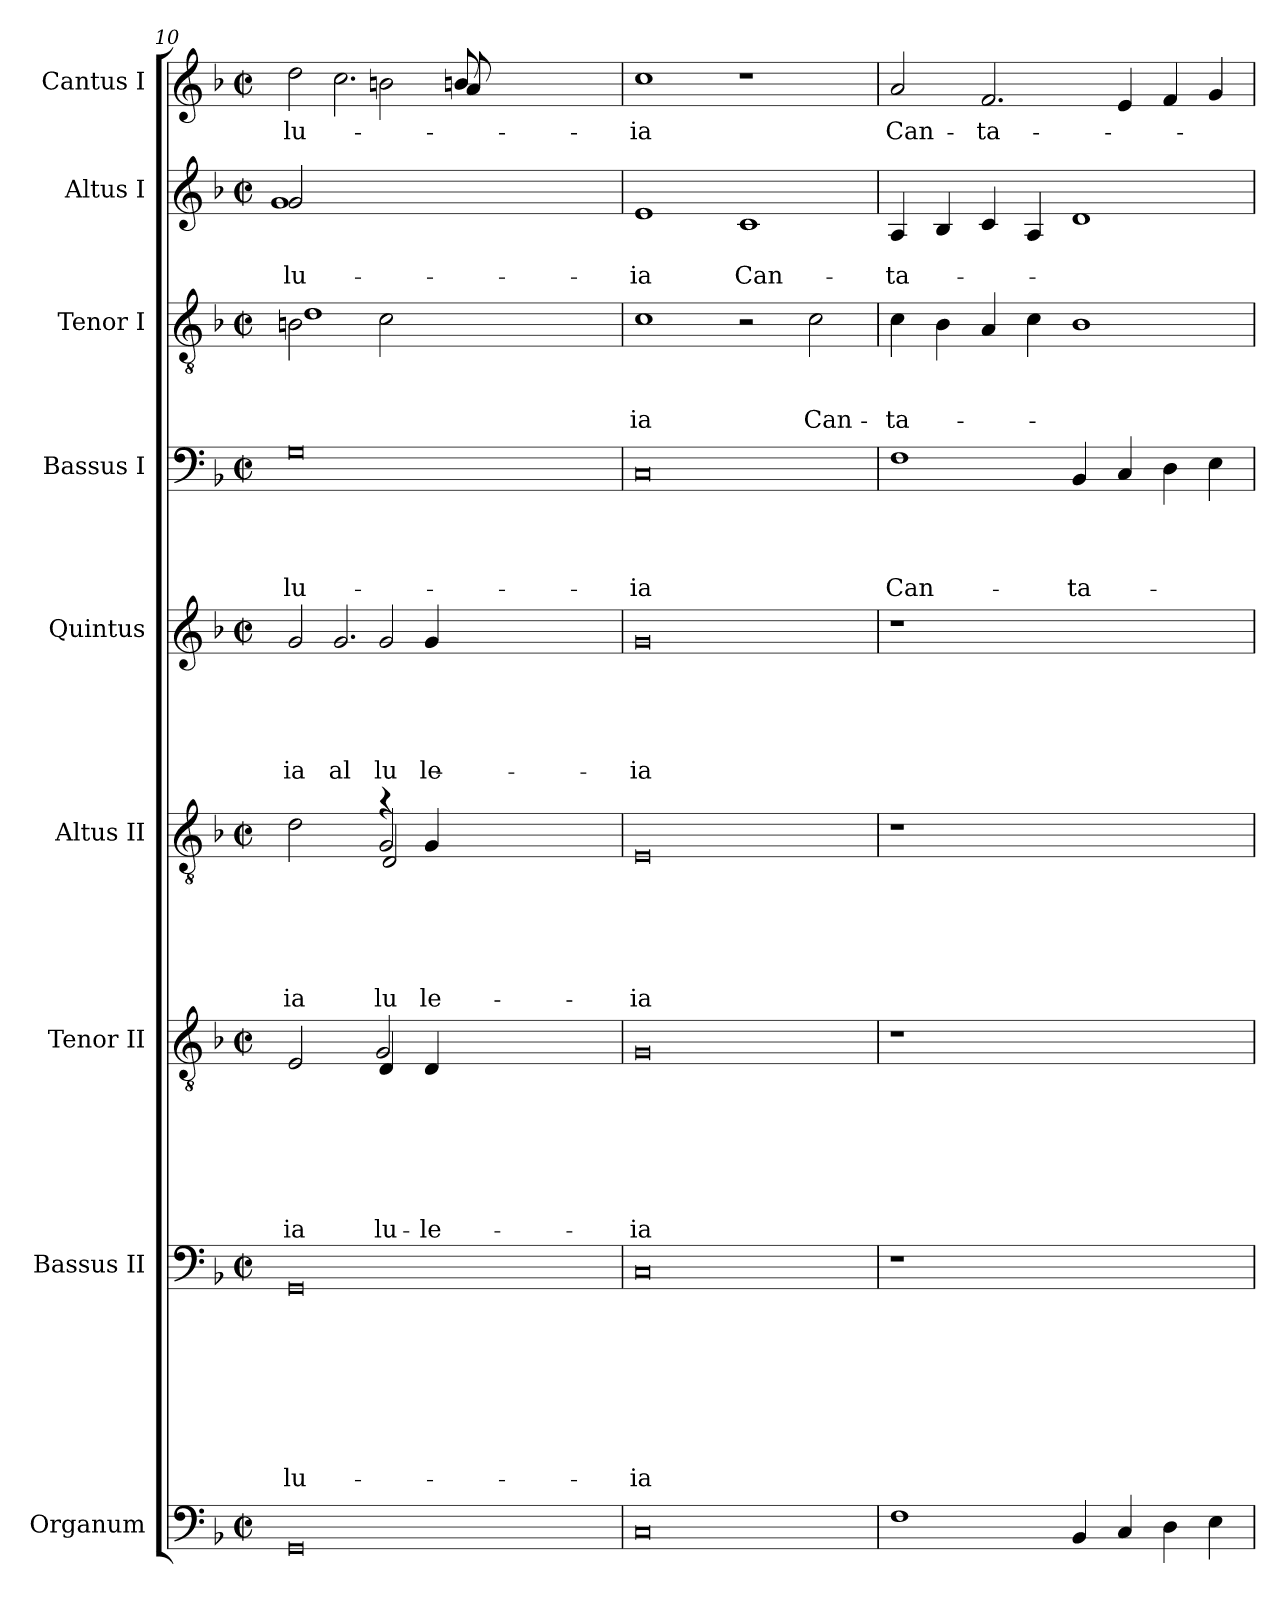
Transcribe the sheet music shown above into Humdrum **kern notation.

**kern	**kern	**text	**text	**text	**text	**text	**text	**text	**text	**kern	**text	**text	**text	**text	**text	**text	**text	**kern	**text	**text	**text	**text	**text	**text	**kern	**text	**text	**text	**text	**text	**kern	**text	**text	**text	**text	**kern	**text	**text	**text	**kern	**text	**text	**kern	**text
*part9	*part8	*part8	*part8	*part8	*part8	*part8	*part8	*part8	*part8	*part7	*part7	*part7	*part7	*part7	*part7	*part7	*part7	*part6	*part6	*part6	*part6	*part6	*part6	*part6	*part5	*part5	*part5	*part5	*part5	*part5	*part4	*part4	*part4	*part4	*part4	*part3	*part3	*part3	*part3	*part2	*part2	*part2	*part1	*part1
*staff9	*staff8	*staff8	*staff8	*staff8	*staff8	*staff8	*staff8	*staff8	*staff8	*staff7	*staff7	*staff7	*staff7	*staff7	*staff7	*staff7	*staff7	*staff6	*staff6	*staff6	*staff6	*staff6	*staff6	*staff6	*staff5	*staff5	*staff5	*staff5	*staff5	*staff5	*staff4	*staff4	*staff4	*staff4	*staff4	*staff3	*staff3	*staff3	*staff3	*staff2	*staff2	*staff2	*staff1	*staff1
*I"Organum	*I"Bassus II	*	*	*	*	*	*	*	*	*I"Tenor II	*	*	*	*	*	*	*	*I"Altus II	*	*	*	*	*	*	*I"Quintus	*	*	*	*	*	*I"Bassus I	*	*	*	*	*I"Tenor I	*	*	*	*I"Altus I	*	*	*I"Cantus I	*
*I'Or	*I'B II	*	*	*	*	*	*	*	*	*I'TII	*	*	*	*	*	*	*	*I'A II	*	*	*	*	*	*	*I'Q	*	*	*	*	*	*I'B I	*	*	*	*	*I'TI	*	*	*	*I'A I	*	*	*I'C I	*
*clefF4	*clefF4	*	*	*	*	*	*	*	*	*clefGv2	*	*	*	*	*	*	*	*clefGv2	*	*	*	*	*	*	*clefG2	*	*	*	*	*	*clefF4	*	*	*	*	*clefGv2	*	*	*	*clefG2	*	*	*clefG2	*
*k[b-]	*k[b-]	*	*	*	*	*	*	*	*	*k[b-]	*	*	*	*	*	*	*	*k[b-]	*	*	*	*	*	*	*k[b-]	*	*	*	*	*	*k[b-]	*	*	*	*	*k[b-]	*	*	*	*k[b-]	*	*	*k[b-]	*
*F:	*F:	*	*	*	*	*	*	*	*	*F:	*	*	*	*	*	*	*	*F:	*	*	*	*	*	*	*F:	*	*	*	*	*	*F:	*	*	*	*	*F:	*	*	*	*F:	*	*	*F:	*
*M2/2	*M2/2	*	*	*	*	*	*	*	*	*M2/2	*	*	*	*	*	*	*	*M2/2	*	*	*	*	*	*	*M2/2	*	*	*	*	*	*M2/2	*	*	*	*	*M2/2	*	*	*	*M2/2	*	*	*M2/2	*
*met(c|)	*met(c|)	*	*	*	*	*	*	*	*	*met(c|)	*	*	*	*	*	*	*	*met(c|)	*	*	*	*	*	*	*met(c|)	*	*	*	*	*	*met(c|)	*	*	*	*	*met(c|)	*	*	*	*met(c|)	*	*	*met(c|)	*
=10	=10	=10	=10	=10	=10	=10	=10	=10	=10	=10	=10	=10	=10	=10	=10	=10	=10	=10	=10	=10	=10	=10	=10	=10	=10	=10	=10	=10	=10	=10	=10	=10	=10	=10	=10	=10	=10	=10	=10	=10	=10	=10	=10	=10
!	!	!	!	!	!	!	!	!	!LO:LY:b:rj	!	!	!	!	!	!	!	!LO:LY:b	!	!	!	!	!	!	!LO:LY:b	!	!	!	!	!	!LO:LY:b	!	!	!	!	!LO:LY:b:rj	!	!	!	!	!	!	!LO:LY:b	!	!
*	*	*	*	*	*	*	*	*	*	*^	*	*	*	*	*	*	*	*^	*	*	*	*	*	*	*^	*	*	*	*	*	*	*	*	*	*	*^	*	*	*	*^	*	*	*	*
*	*	*	*	*	*	*	*	*	*	*	*	*	*	*	*	*	*	*	*	*^	*	*	*	*	*	*	*	*^	*	*	*	*	*	*	*	*	*	*	*	*	*	*	*	*	*	*	*	*	*
!	!	!	!	!	!	!	!	!	!	!	!	!	!	!	!	!	!	!	!	!	!	!	!	!	!	!	!	!	!	!	!	!	!	!	!	!	!	!	!	!	!	!	!	!	!	!	!	!	!LO:LY:b:rj	!	!LO:LY:b
*	*	*	*	*	*	*	*	*	*	*	*	*	*	*	*	*	*	*	*	*	*	*	*	*	*	*	*	*	*	*	*	*	*	*	*	*	*	*	*	*	*	*	*	*	*	*	*	*	*	*^	*
*	*	*	*	*	*	*	*	*	*	*	*	*	*	*	*	*	*	*	*	*	*	*	*	*	*	*	*	*	*	*	*	*	*	*	*	*	*	*	*	*	*	*	*	*	*	*	*	*	*	*	*^	*
*	*	*	*	*	*	*	*	*	*	*	*	*	*	*	*	*	*	*	*	*	*	*	*	*	*	*	*	*	*	*	*	*	*	*	*	*	*	*	*	*	*	*	*	*	*	*	*	*	*	*	*	*^	*
0GG	0GG	.	.	.	.	.	.	.	-lu-	2E/	2ryy	.	.	.	.	.	.	-ia	2d\	2ryy	2ryy	.	.	.	.	.	-ia	2g/	4ryy	2.ryy	.	.	.	.	-ia	0G	.	.	.	-lu-	2Bn\	1d	.	.	.	2g/	1g	.	-lu-	2dd\	4ryy	2..ryy	2..ryy	-lu-
!	!	!	!	!	!	!	!	!	!	!	!	!	!	!	!	!	!	!	!	!	!	!	!	!	!	!	!	!	!	!	!	!	!	!	!LO:LY:b	!	!	!	!	!	!	!	!	!	!	!	!	!	!	!	!	!	!	!
.	.	.	.	.	.	.	.	.	.	.	.	.	.	.	.	.	.	.	.	.	.	.	.	.	.	.	.	.	2.g/	.	.	.	.	.	-al-	.	.	.	.	.	.	.	.	.	.	.	.	.	.	.	2.cc\	.	.	.
!	!	!	!	!	!	!	!	!	!	!	!	!	!	!	!	!	!	!LO:LY:b	!	!	!	!	!	!	!	!	!	!	!	!	!	!	!	!	!	!	!	!	!	!	!	!	!	!	!	!	!	!	!	!	!	!	!	!
!	!	!	!	!	!	!	!	!	!	!	!	!	!	!	!	!	!	!LO:LY:b	!	!	!	!	!	!	!	!	!LO:LY:b	!	!	!	!	!	!	!	!	!	!	!	!	!	!	!	!	!	!	!	!	!	!	!	!	!	!	!
!	!	!	!	!	!	!	!	!	!	!	!	!	!	!	!	!	!	!	!	!	!	!	!	!	!	!	!LO:LY:b	!	!	!	!	!	!	!	!LO:LY:b	!	!	!	!	!	!	!	!	!	!	!	!	!	!	!	!	!	!	!
.	.	.	.	.	.	.	.	.	.	4D/	2G/	.	.	.	.	.	.	-lu-	4ra	2G/	2D/	.	.	.	.	.	-lu-	2g/	.	.	.	.	.	.	lu-	.	.	.	.	.	2c\	.	.	.	.	1ryy	.	.	.	2bn\	.	.	.	.
!	!	!	!	!	!	!	!	!	!	!	!	!	!	!	!	!	!	!LO:LY:b	!	!	!	!	!	!	!	!	!LO:LY:b	!	!	!	!	!	!	!	!LO:LY:b	!	!	!	!	!	!	!	!	!	!	!	!	!	!	!	!	!	!	!
.	.	.	.	.	.	.	.	.	.	4D/	.	.	.	.	.	.	.	-le-	4G/	.	.	.	.	.	.	.	le-	.	.	4g/	.	.	.	.	-le-	.	.	.	.	.	.	.	.	.	.	.	.	.	.	.	.	.	.	.
.	.	.	.	.	.	.	.	.	.	.	.	.	.	.	.	.	.	.	.	.	.	.	.	.	.	.	.	.	.	.	.	.	.	.	.	.	.	.	.	.	.	.	.	.	.	.	.	.	.	.	.	8bn/	8a/	.
.	.	.	.	.	.	.	.	.	.	1ryy	1ryy	.	.	.	.	.	.	.	1ryy	1ryy	1ryy	.	.	.	.	.	.	1ryy	1ryy	1ryy	.	.	.	.	.	.	.	.	.	.	1ryy	1ryy	.	.	.	.	1ryy	.	.	1ryy	1ryy	1ryy	1ryy	.
.	.	.	.	.	.	.	.	.	.	.	.	.	.	.	.	.	.	.	.	.	.	.	.	.	.	.	.	.	.	.	.	.	.	.	.	.	.	.	.	.	.	.	.	.	.	2ryy	.	.	.	.	.	.	.	.
*	*	*	*	*	*	*	*	*	*	*v	*v	*	*	*	*	*	*	*	*	*	*	*	*	*	*	*	*	*v	*v	*v	*	*	*	*	*	*	*	*	*	*	*v	*v	*	*	*	*v	*v	*	*	*v	*v	*v	*v	*
*	*	*	*	*	*	*	*	*	*	*	*	*	*	*	*	*	*	*v	*v	*v	*	*	*	*	*	*	*	*	*	*	*	*	*	*	*	*	*	*	*	*	*	*	*	*	*	*
!!LO:PB:g=z
=11	=11	=11	=11	=11	=11	=11	=11	=11	=11	=11	=11	=11	=11	=11	=11	=11	=11	=11	=11	=11	=11	=11	=11	=11	=11	=11	=11	=11	=11	=11	=11	=11	=11	=11	=11	=11	=11	=11	=11	=11	=11	=11	=11	=11
!	!	!	!	!	!	!	!	!	!LO:LY:b:rj	!	!	!	!	!	!	!	!LO:LY:b:rj	!	!	!	!	!	!	!LO:LY:b:rj	!	!	!	!	!	!LO:LY:b:rj	!	!	!	!	!LO:LY:b:rj	!	!	!	!LO:LY:b	!	!	!LO:LY:b	!	!LO:LY:b
0C	0C	.	.	.	.	.	.	.	-ia	0G	.	.	.	.	.	.	-ia	0E	.	.	.	.	.	-ia	0g	.	.	.	.	-ia	0C	.	.	.	-ia	1c	.	.	-ia	1e	.	-ia	1cc	-ia
!	!	!	!	!	!	!	!	!	!	!	!	!	!	!	!	!	!	!	!	!	!	!	!	!	!	!	!	!	!	!	!	!	!	!	!	!	!	!	!	!	!	!LO:LY:b	!	!
.	.	.	.	.	.	.	.	.	.	.	.	.	.	.	.	.	.	.	.	.	.	.	.	.	.	.	.	.	.	.	.	.	.	.	.	2r	.	.	.	1c	.	Can-	1r	.
!	!	!	!	!	!	!	!	!	!	!	!	!	!	!	!	!	!	!	!	!	!	!	!	!	!	!	!	!	!	!	!	!	!	!	!	!	!	!	!LO:LY:b	!	!	!	!	!
.	.	.	.	.	.	.	.	.	.	.	.	.	.	.	.	.	.	.	.	.	.	.	.	.	.	.	.	.	.	.	.	.	.	.	.	2c\	.	.	Can-	.	.	.	.	.
=12	=12	=12	=12	=12	=12	=12	=12	=12	=12	=12	=12	=12	=12	=12	=12	=12	=12	=12	=12	=12	=12	=12	=12	=12	=12	=12	=12	=12	=12	=12	=12	=12	=12	=12	=12	=12	=12	=12	=12	=12	=12	=12	=12	=12
!	!	!	!	!	!	!	!	!	!	!	!	!	!	!	!	!	!	!	!	!	!	!	!	!	!	!	!	!	!	!	!	!	!	!	!LO:LY:b	!	!	!	!LO:LY:b	!	!	!LO:LY:b	!	!LO:LY:b
1F	1r	.	.	.	.	.	.	.	.	1r	.	.	.	.	.	.	.	1r	.	.	.	.	.	.	1r	.	.	.	.	.	1F	.	.	.	Can-	4c\	.	.	-ta-	4A/	.	-ta-	2a/	Can-
.	.	.	.	.	.	.	.	.	.	.	.	.	.	.	.	.	.	.	.	.	.	.	.	.	.	.	.	.	.	.	.	.	.	.	.	4B-\	.	.	.	4B-/	.	.	.	.
!	!	!	!	!	!	!	!	!	!	!	!	!	!	!	!	!	!	!	!	!	!	!	!	!	!	!	!	!	!	!	!	!	!	!	!	!	!	!	!	!	!	!	!	!LO:LY:b
.	.	.	.	.	.	.	.	.	.	.	.	.	.	.	.	.	.	.	.	.	.	.	.	.	.	.	.	.	.	.	.	.	.	.	.	4A/	.	.	.	4c/	.	.	2.f/	-ta-
.	.	.	.	.	.	.	.	.	.	.	.	.	.	.	.	.	.	.	.	.	.	.	.	.	.	.	.	.	.	.	.	.	.	.	.	4c\	.	.	.	4A/	.	.	.	.
!	!	!	!	!	!	!	!	!	!	!	!	!	!	!	!	!	!	!	!	!	!	!	!	!	!	!	!	!	!	!	!	!	!	!	!LO:LY:b	!	!	!	!	!	!	!	!	!
4BB-/	1ryy	.	.	.	.	.	.	.	.	1ryy	.	.	.	.	.	.	.	1ryy	.	.	.	.	.	.	1ryy	.	.	.	.	.	4BB-/	.	.	.	-ta-	1B-	.	.	.	1d	.	.	.	.
4C/	.	.	.	.	.	.	.	.	.	.	.	.	.	.	.	.	.	.	.	.	.	.	.	.	.	.	.	.	.	.	4C/	.	.	.	.	.	.	.	.	.	.	.	4e/	.
4D\	.	.	.	.	.	.	.	.	.	.	.	.	.	.	.	.	.	.	.	.	.	.	.	.	.	.	.	.	.	.	4D\	.	.	.	.	.	.	.	.	.	.	.	4f/	.
4E\	.	.	.	.	.	.	.	.	.	.	.	.	.	.	.	.	.	.	.	.	.	.	.	.	.	.	.	.	.	.	4E\	.	.	.	.	.	.	.	.	.	.	.	4g/	.
=	=	=	=	=	=	=	=	=	=	=	=	=	=	=	=	=	=	=	=	=	=	=	=	=	=	=	=	=	=	=	=	=	=	=	=	=	=	=	=	=	=	=	=	=
*-	*-	*-	*-	*-	*-	*-	*-	*-	*-	*-	*-	*-	*-	*-	*-	*-	*-	*-	*-	*-	*-	*-	*-	*-	*-	*-	*-	*-	*-	*-	*-	*-	*-	*-	*-	*-	*-	*-	*-	*-	*-	*-	*-	*-
